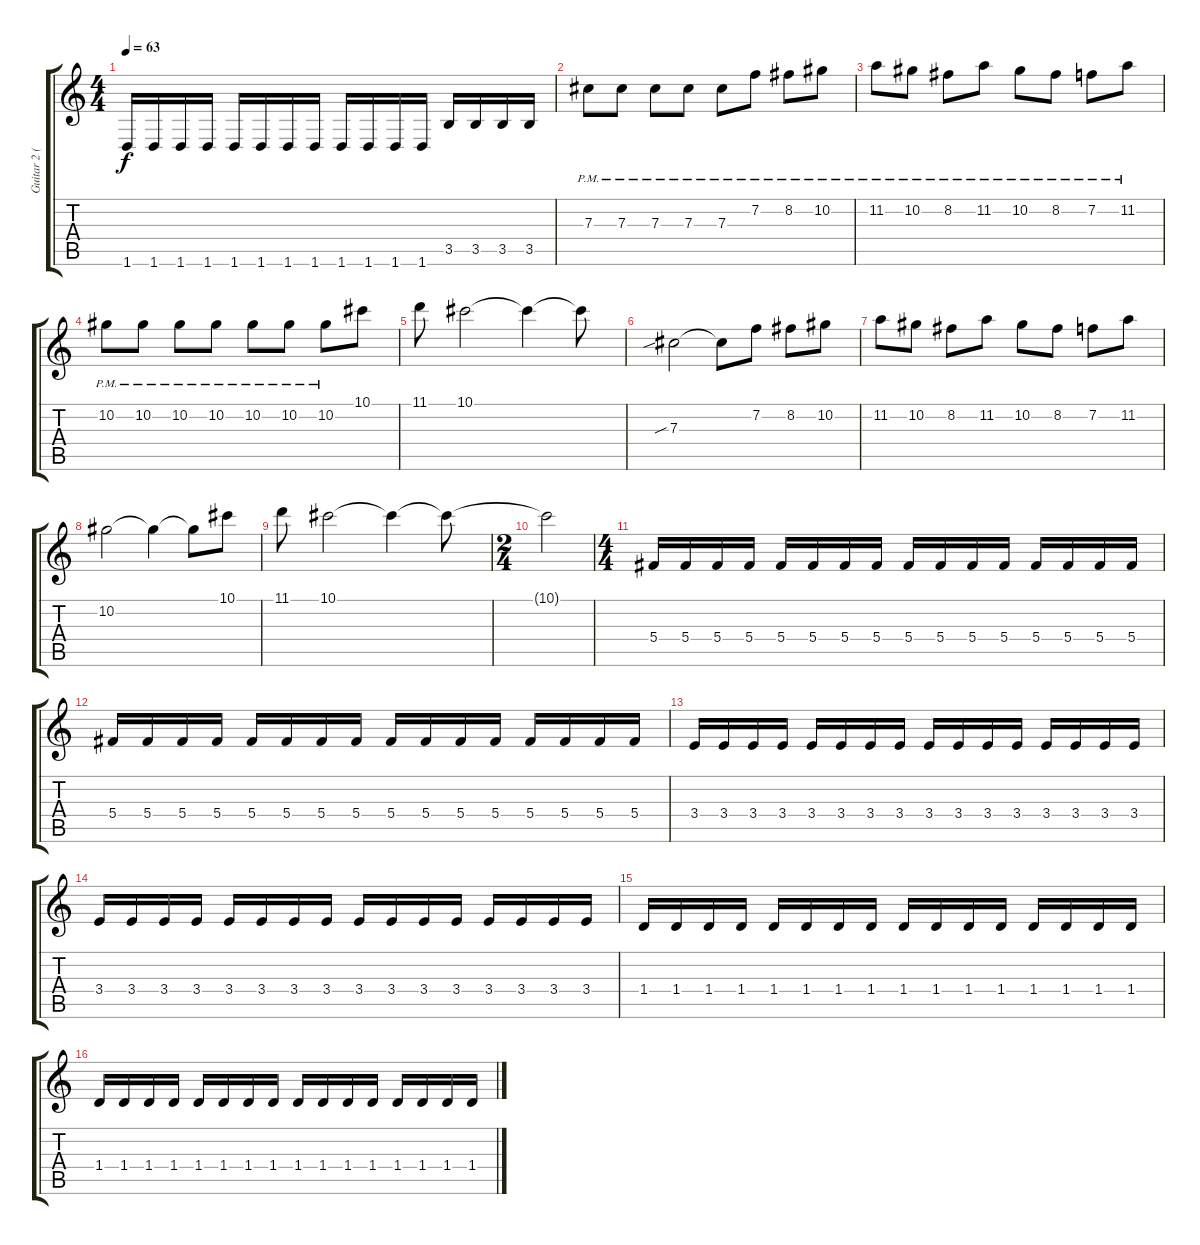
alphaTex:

\track ("Guitar 2 (Drop C#)" "Guitar 2 (") {instrument distortionguitar}
\staff {score tabs}
\tuning (Eb4 Bb3 Gb3 Db3 Ab2 Db2) {hide}
\ts (4 4)
\tempo 63
\clef g2
\ks c
1.6.16{dy f} 1.6.16 1.6.16 1.6.16 1.6.16 1.6.16 1.6.16 1.6.16 1.6.16 1.6.16 1.6.16 1.6.16 3.5.16 3.5.16 3.5.16 3.5.16 |
7.3{pm}.8 7.3{pm}.8 7.3{pm}.8 7.3{pm}.8 7.3{pm}.8 7.2{pm}.8 8.2{pm}.8 10.2{pm}.8 |
11.2{pm}.8 10.2{pm}.8 8.2{pm}.8 11.2{pm}.8 10.2{pm}.8 8.2{pm}.8 7.2{pm}.8 11.2{pm}.8 |
10.2{pm}.8 10.2{pm}.8 10.2{pm}.8 10.2{pm}.8 10.2{pm}.8 10.2{pm}.8 10.2{pm}.8 10.1.8 |
11.1.8 10.1.2 10.1{t}.4 10.1{t}.8 |
7.3{sib}.2 7.3{t}.8 7.2.8 8.2.8 10.2.8 |
11.2.8 10.2.8 8.2.8 11.2.8 10.2.8 8.2.8 7.2.8 11.2.8 |
10.2.2 10.2{t}.4 10.2{t}.8 10.1.8 |
11.1.8 10.1.2 10.1{t}.4 10.1{t}.8 |
\ts (2 4)
10.1{t}.2 |
\ts (4 4)
5.4.16 5.4.16 5.4.16 5.4.16 5.4.16 5.4.16 5.4.16 5.4.16 5.4.16 5.4.16 5.4.16 5.4.16 5.4.16 5.4.16 5.4.16 5.4.16 |
5.4.16 5.4.16 5.4.16 5.4.16 5.4.16 5.4.16 5.4.16 5.4.16 5.4.16 5.4.16 5.4.16 5.4.16 5.4.16 5.4.16 5.4.16 5.4.16 |
3.4.16 3.4.16 3.4.16 3.4.16 3.4.16 3.4.16 3.4.16 3.4.16 3.4.16 3.4.16 3.4.16 3.4.16 3.4.16 3.4.16 3.4.16 3.4.16 |
3.4.16 3.4.16 3.4.16 3.4.16 3.4.16 3.4.16 3.4.16 3.4.16 3.4.16 3.4.16 3.4.16 3.4.16 3.4.16 3.4.16 3.4.16 3.4.16 |
1.4.16 1.4.16 1.4.16 1.4.16 1.4.16 1.4.16 1.4.16 1.4.16 1.4.16 1.4.16 1.4.16 1.4.16 1.4.16 1.4.16 1.4.16 1.4.16 |
1.4.16 1.4.16 1.4.16 1.4.16 1.4.16 1.4.16 1.4.16 1.4.16 1.4.16 1.4.16 1.4.16 1.4.16 1.4.16 1.4.16 1.4.16 1.4.16
